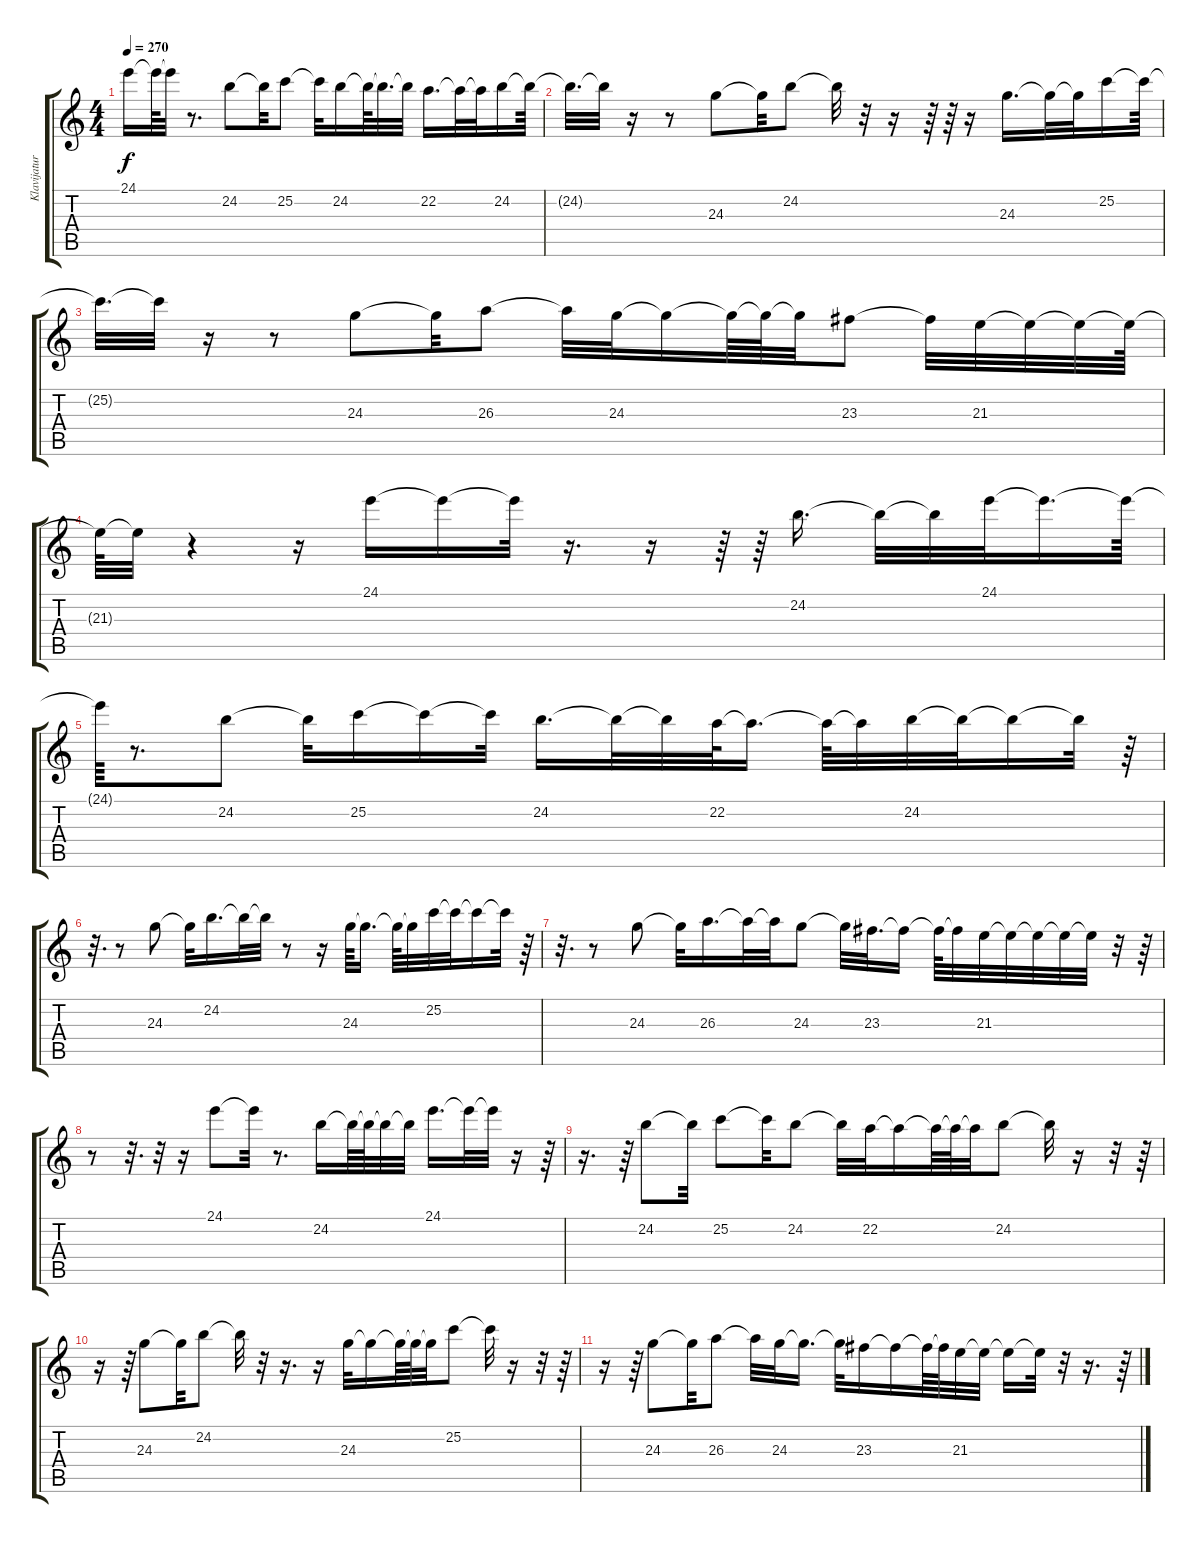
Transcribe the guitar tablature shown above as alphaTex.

\track ("Klavijature II Vlado Pravdic" "Klavijatur") {instrument rockorgan}
\staff {score tabs}
\tuning (E4 B3 G3 D3 A2 E2) {hide}
\ts (4 4)
\tempo 270
\clef g2
\ks c
24.1{t}.16{dy f} 24.1{t}.64 24.1{t}.32 r.8{d} 24.2.8 24.2{t}.32 25.2.8 25.2{t}.32 24.2.16 24.2{t}.64 24.2{t}.32{d} 24.2{t}.32 22.2.16{d} 22.2{t}.32 22.2{t}.32 24.2.16 24.2{t}.64 |
24.2{t}.32{d} 24.2{t}.32 r.16 r.8 24.3.8 24.3{t}.32 24.2.8 24.2{t}.32 r.32 r.16 r.64 r.64 r.16 24.3.16{d} 24.3{t}.32 24.3{t}.32 25.2.16 25.2{t}.64 |
25.2{t}.32{d} 25.2{t}.32 r.16 r.8 24.3.8 24.3{t}.32 26.3.8 26.3{t}.32 24.3.32 24.3{t}.16 24.3{t}.64 24.3{t}.64 24.3{t}.32 23.3.8 23.3{t}.32 21.3.32 21.3{t}.32 21.3{t}.32 21.3{t}.64 |
21.3{t}.64 21.3{t}.32 r.4 r.16 24.1.16 24.1{t}.16 24.1{t}.32 r.16{d} r.16 r.64 r.64 24.2.16{d} 24.2{t}.32 24.2{t}.32 24.1.32 24.1{t}.16{d} 24.1{t}.64 |
24.1{t}.64 r.8{d} 24.2.8 24.2{t}.32 25.2.16 25.2{t}.16 25.2{t}.32 24.2.16{d} 24.2{t}.32 24.2{t}.32 22.2.64 22.2{t}.16{d} 22.2{t}.64 22.2{t}.32 24.2.32 24.2{t}.32 24.2{t}.16 24.2{t}.32 r.64 |
r.32{d} r.8 24.3.8 24.3{t}.32 24.2.16{d} 24.2{t}.32 24.2{t}.32 r.8 r.16 24.3.64 24.3{t}.16{d} 24.3{t}.64 24.3{t}.32 25.2.32 25.2{t}.32 25.2{t}.16 25.2{t}.32 r.64 |
r.32{d} r.8 24.3.8 24.3{t}.32 26.3.16{d} 26.3{t}.32 26.3{t}.32 24.3.8 24.3{t}.32 23.3.32{d} 23.3{t}.16 23.3{t}.64 23.3{t}.32 21.3.32 21.3{t}.32 21.3{t}.32 21.3{t}.32 21.3{t}.32 r.32 r.64 |
r.8 r.32{d} r.32 r.16 24.1.8 24.1{t}.32 r.8{d} 24.2.16 24.2{t}.64 24.2{t}.64 24.2{t}.32 24.2{t}.32 24.1.16{d} 24.1{t}.32 24.1{t}.32 r.16 r.64 |
r.16{d} r.64 24.2.8 24.2{t}.32 25.2.8 25.2{t}.32 24.2.8 24.2{t}.32 22.2.32 22.2{t}.16 22.2{t}.64 22.2{t}.64 22.2{t}.32 24.2.8 24.2{t}.32 r.16 r.32 r.64 |
r.16 r.64 24.3.8 24.3{t}.32 24.2.8 24.2{t}.32 r.32 r.16{d} r.16 24.3.32 24.3{t}.16 24.3{t}.64 24.3{t}.64 24.3{t}.32 25.2.8 25.2{t}.32 r.16 r.32 r.64 |
r.16 r.64 24.3.8 24.3{t}.32 26.3.8 26.3{t}.32 24.3.32 24.3{t}.16{d} 24.3{t}.32 23.3.16 23.3{t}.16 23.3{t}.64 23.3{t}.64 21.3.32 21.3{t}.32 21.3{t}.16 21.3{t}.32 r.32 r.16{d} r.64
